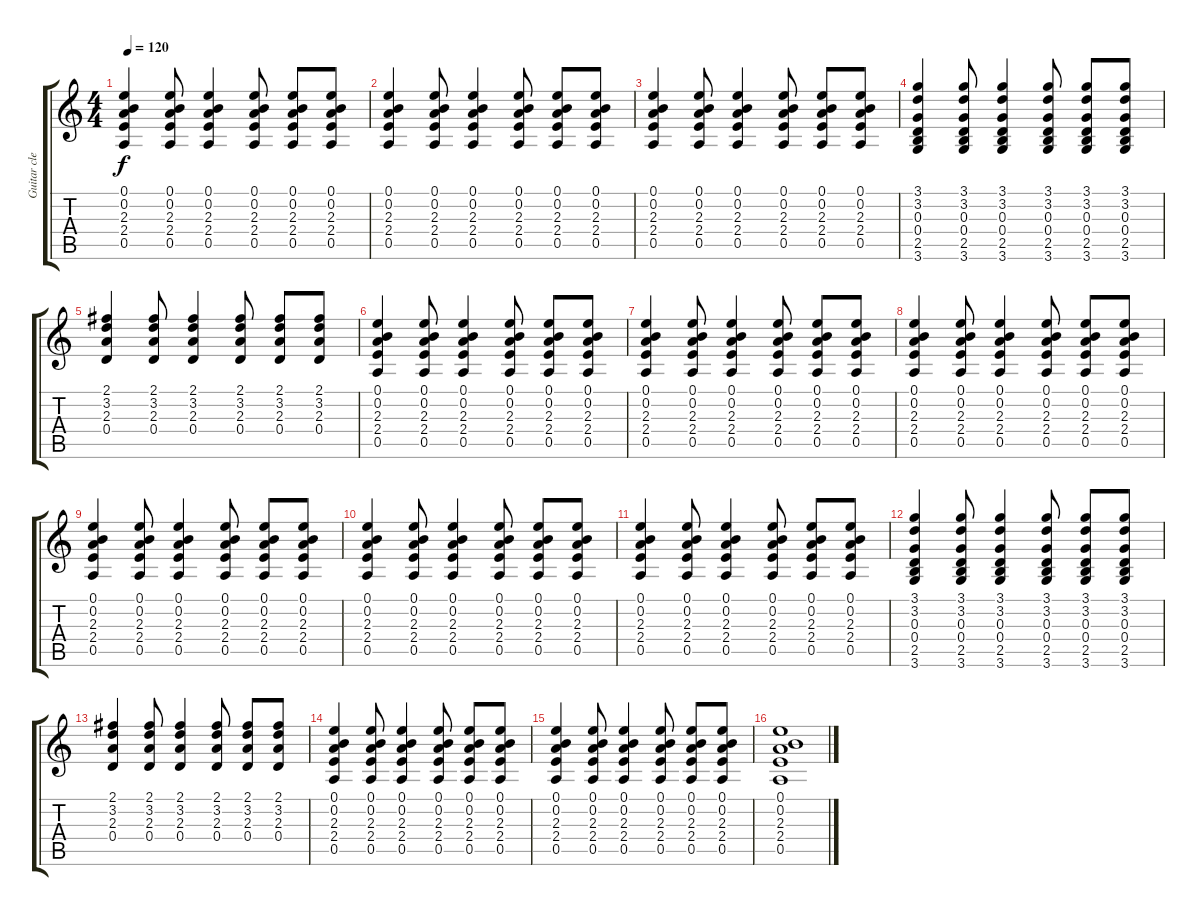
\track ("Guitar clean" "Guitar cle") {instrument electricguitarclean}
\staff {score tabs}
\tuning (E4 B3 G3 D3 A2 E2) {hide}
\ts (4 4)
\tempo 120
\clef g2
\ks c
(0.1 0.2 2.3 2.4 0.5).4{dy f} (0.1 0.2 2.3 2.4 0.5).8 (0.1 0.2 2.3 2.4 0.5).4 (0.1 0.2 2.3 2.4 0.5).8 (0.1 0.2 2.3 2.4 0.5).8 (0.1 0.2 2.3 2.4 0.5).8 |
(0.1 0.2 2.3 2.4 0.5).4 (0.1 0.2 2.3 2.4 0.5).8 (0.1 0.2 2.3 2.4 0.5).4 (0.1 0.2 2.3 2.4 0.5).8 (0.1 0.2 2.3 2.4 0.5).8 (0.1 0.2 2.3 2.4 0.5).8 |
(0.1 0.2 2.3 2.4 0.5).4 (0.1 0.2 2.3 2.4 0.5).8 (0.1 0.2 2.3 2.4 0.5).4 (0.1 0.2 2.3 2.4 0.5).8 (0.1 0.2 2.3 2.4 0.5).8 (0.1 0.2 2.3 2.4 0.5).8 |
(3.1 3.2 0.3 0.4 2.5 3.6).4 (3.1 3.2 0.3 0.4 2.5 3.6).8 (3.1 3.2 0.3 0.4 2.5 3.6).4 (3.1 3.2 0.3 0.4 2.5 3.6).8 (3.1 3.2 0.3 0.4 2.5 3.6).8 (3.1 3.2 0.3 0.4 2.5 3.6).8 |
(2.1 3.2 2.3 0.4).4 (2.1 3.2 2.3 0.4).8 (2.1 3.2 2.3 0.4).4 (2.1 3.2 2.3 0.4).8 (2.1 3.2 2.3 0.4).8 (2.1 3.2 2.3 0.4).8 |
(0.1 0.2 2.3 2.4 0.5).4 (0.1 0.2 2.3 2.4 0.5).8 (0.1 0.2 2.3 2.4 0.5).4 (0.1 0.2 2.3 2.4 0.5).8 (0.1 0.2 2.3 2.4 0.5).8 (0.1 0.2 2.3 2.4 0.5).8 |
(0.1 0.2 2.3 2.4 0.5).4 (0.1 0.2 2.3 2.4 0.5).8 (0.1 0.2 2.3 2.4 0.5).4 (0.1 0.2 2.3 2.4 0.5).8 (0.1 0.2 2.3 2.4 0.5).8 (0.1 0.2 2.3 2.4 0.5).8 |
(0.1 0.2 2.3 2.4 0.5).4 (0.1 0.2 2.3 2.4 0.5).8 (0.1 0.2 2.3 2.4 0.5).4 (0.1 0.2 2.3 2.4 0.5).8 (0.1 0.2 2.3 2.4 0.5).8 (0.1 0.2 2.3 2.4 0.5).8 |
(0.1 0.2 2.3 2.4 0.5).4 (0.1 0.2 2.3 2.4 0.5).8 (0.1 0.2 2.3 2.4 0.5).4 (0.1 0.2 2.3 2.4 0.5).8 (0.1 0.2 2.3 2.4 0.5).8 (0.1 0.2 2.3 2.4 0.5).8 |
(0.1 0.2 2.3 2.4 0.5).4 (0.1 0.2 2.3 2.4 0.5).8 (0.1 0.2 2.3 2.4 0.5).4 (0.1 0.2 2.3 2.4 0.5).8 (0.1 0.2 2.3 2.4 0.5).8 (0.1 0.2 2.3 2.4 0.5).8 |
(0.1 0.2 2.3 2.4 0.5).4 (0.1 0.2 2.3 2.4 0.5).8 (0.1 0.2 2.3 2.4 0.5).4 (0.1 0.2 2.3 2.4 0.5).8 (0.1 0.2 2.3 2.4 0.5).8 (0.1 0.2 2.3 2.4 0.5).8 |
(3.1 3.2 0.3 0.4 2.5 3.6).4 (3.1 3.2 0.3 0.4 2.5 3.6).8 (3.1 3.2 0.3 0.4 2.5 3.6).4 (3.1 3.2 0.3 0.4 2.5 3.6).8 (3.1 3.2 0.3 0.4 2.5 3.6).8 (3.1 3.2 0.3 0.4 2.5 3.6).8 |
(2.1 3.2 2.3 0.4).4 (2.1 3.2 2.3 0.4).8 (2.1 3.2 2.3 0.4).4 (2.1 3.2 2.3 0.4).8 (2.1 3.2 2.3 0.4).8 (2.1 3.2 2.3 0.4).8 |
(0.1 0.2 2.3 2.4 0.5).4 (0.1 0.2 2.3 2.4 0.5).8 (0.1 0.2 2.3 2.4 0.5).4 (0.1 0.2 2.3 2.4 0.5).8 (0.1 0.2 2.3 2.4 0.5).8 (0.1 0.2 2.3 2.4 0.5).8 |
(0.1 0.2 2.3 2.4 0.5).4 (0.1 0.2 2.3 2.4 0.5).8 (0.1 0.2 2.3 2.4 0.5).4 (0.1 0.2 2.3 2.4 0.5).8 (0.1 0.2 2.3 2.4 0.5).8 (0.1 0.2 2.3 2.4 0.5).8 |
(0.1 0.2 2.3 2.4 0.5).1
